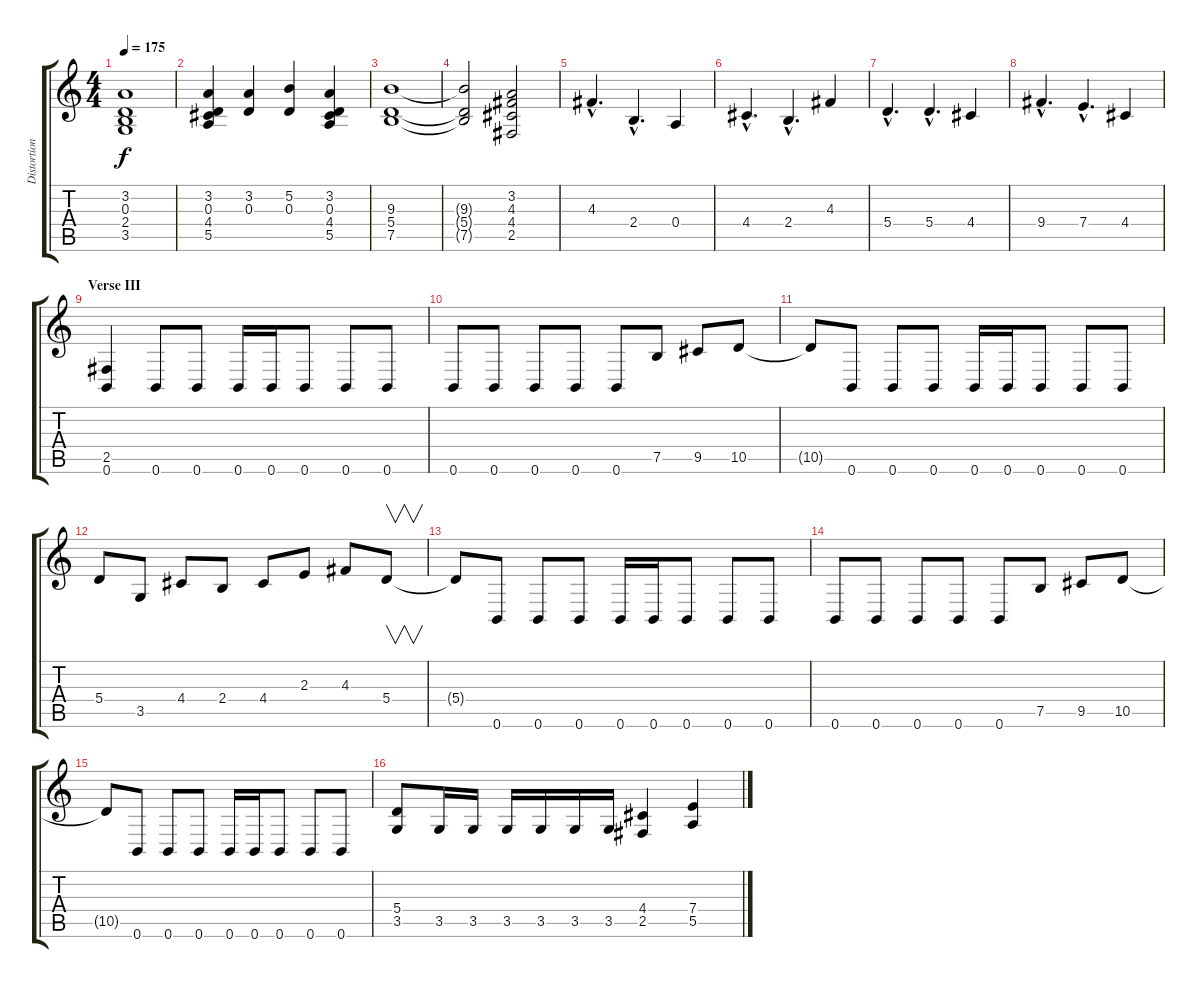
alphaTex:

\track ("Distortion II / Jack" "Distortion") {instrument distortionguitar}
\staff {score tabs}
\tuning (B3 Gb3 D3 A2 E2 B1) {hide}
\ts (4 4)
\tempo 175
\clef g2
\ks c
(3.2 0.3 2.4 3.5).1{dy f} |
(3.2 0.3 4.4 5.5).4 (3.2 0.3).4 (5.2 0.3).4 (3.2 0.3 4.4 5.5).4 |
(9.3 5.4 7.5).1 |
(9.3{t} 5.4{t} 7.5{t}).2 (3.2 4.3 4.4 2.5).2 |
4.3{hac}.4{d} 2.4{hac}.4{d} 0.4.4 |
4.4{hac}.4{d} 2.4{hac}.4{d} 4.3.4 |
5.4{hac}.4{d} 5.4{hac}.4{d} 4.4.4 |
9.4{hac}.4{d} 7.4{hac}.4{d} 4.4.4 |
\section ("" "Verse III")
(2.5 0.6).4 0.6.8 0.6.8 0.6.16 0.6.16 0.6.8 0.6.8 0.6.8 |
0.6.8 0.6.8 0.6.8 0.6.8 0.6.8 7.5.8 9.5.8 10.5.8 |
10.5{t}.8 0.6.8 0.6.8 0.6.8 0.6.16 0.6.16 0.6.8 0.6.8 0.6.8 |
5.4.8 3.5.8 4.4.8 2.4.8 4.4.8 2.3.8 4.3.8 5.4.8{v instrument guitarharmonics} |
5.4{t}.8 0.6.8{instrument distortionguitar} 0.6.8 0.6.8 0.6.16 0.6.16 0.6.8 0.6.8 0.6.8 |
0.6.8 0.6.8 0.6.8 0.6.8 0.6.8 7.5.8 9.5.8 10.5.8 |
10.5{t}.8 0.6.8 0.6.8 0.6.8 0.6.16 0.6.16 0.6.8 0.6.8 0.6.8 |
(5.4 3.5).8 3.5.16 3.5.16 3.5.16 3.5.16 3.5.16 3.5.16 (4.4 2.5).4 (7.4 5.5).4
